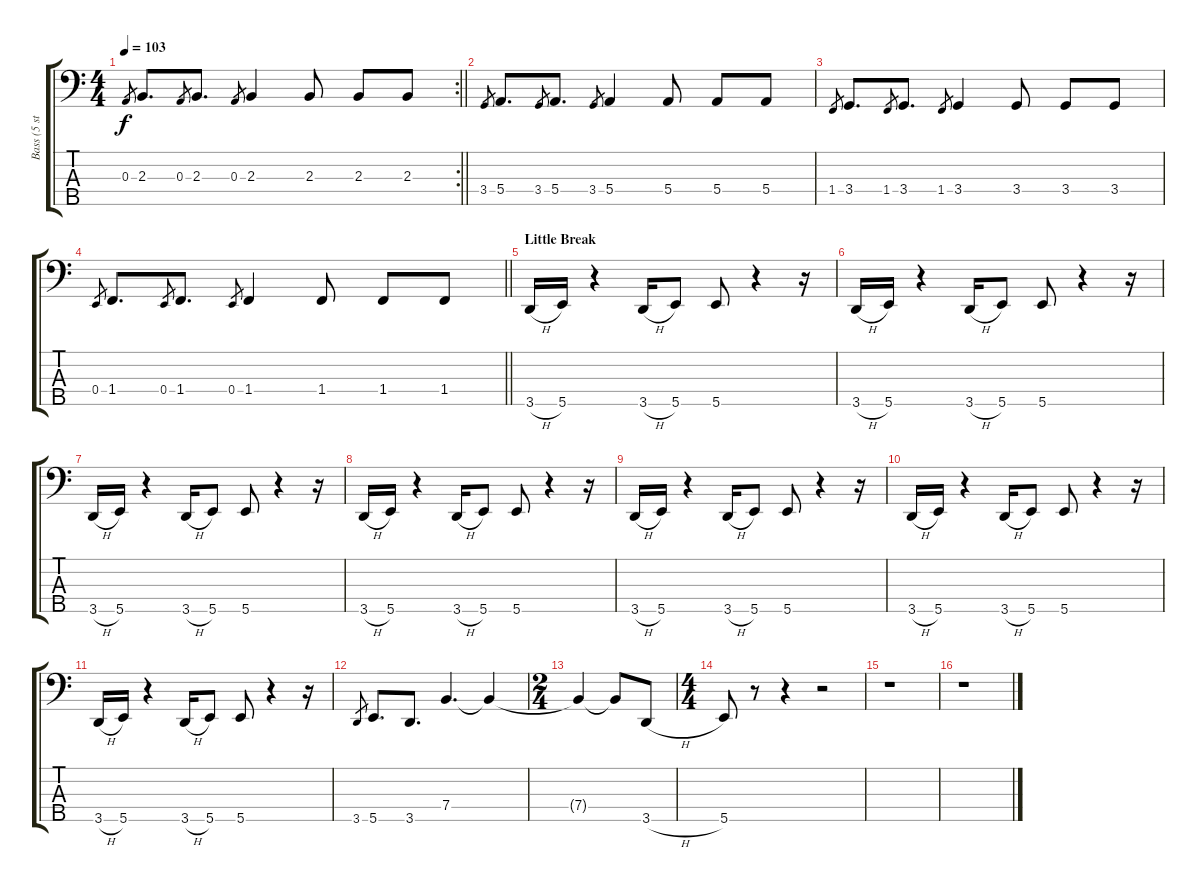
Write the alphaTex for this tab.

\track ("Bass (5 string)" "Bass (5 st") {instrument electricbasspick}
\staff {score tabs}
\tuning (G2 D2 A1 E1 B0) {hide}
\rc 2
\ts (4 4)
\tempo 103
\clef f4
\barLineRight lightlight
\ks c
0.3.8{gr dy f} 2.3.8{d} 0.3.8{gr} 2.3.8{d} 0.3.8{gr} 2.3.4 2.3.8 2.3.8 2.3.8 |
3.4.8{gr} 5.4.8{d} 3.4.8{gr} 5.4.8{d} 3.4.8{gr} 5.4.4 5.4.8 5.4.8 5.4.8 |
1.4.8{gr} 3.4.8{d} 1.4.8{gr} 3.4.8{d} 1.4.8{gr} 3.4.4 3.4.8 3.4.8 3.4.8 |
\barLineRight lightlight
0.4.8{gr} 1.4.8{d} 0.4.8{gr} 1.4.8{d} 0.4.8{gr} 1.4.4 1.4.8 1.4.8 1.4.8 |
\section ("" "Little Break")
3.5{h}.16 5.5.16 r.4 3.5{h}.16 5.5.8 5.5.8 r.4 r.16 |
3.5{h}.16 5.5.16 r.4 3.5{h}.16 5.5.8 5.5.8 r.4 r.16 |
3.5{h}.16 5.5.16 r.4 3.5{h}.16 5.5.8 5.5.8 r.4 r.16 |
3.5{h}.16 5.5.16 r.4 3.5{h}.16 5.5.8 5.5.8 r.4 r.16 |
3.5{h}.16 5.5.16 r.4 3.5{h}.16 5.5.8 5.5.8 r.4 r.16 |
3.5{h}.16 5.5.16 r.4 3.5{h}.16 5.5.8 5.5.8 r.4 r.16 |
3.5{h}.16 5.5.16 r.4 3.5{h}.16 5.5.8 5.5.8 r.4 r.16 |
3.5.8{gr} 5.5.8{d} 3.5.8{d} 7.4.4{d} 7.4{t}.4 |
\ts (2 4)
7.4{t}.4 7.4{t}.8 3.5{h}.8 |
\ts (4 4)
5.5.8 r.8 r.4 r.2 |
r.1 |
r.1
